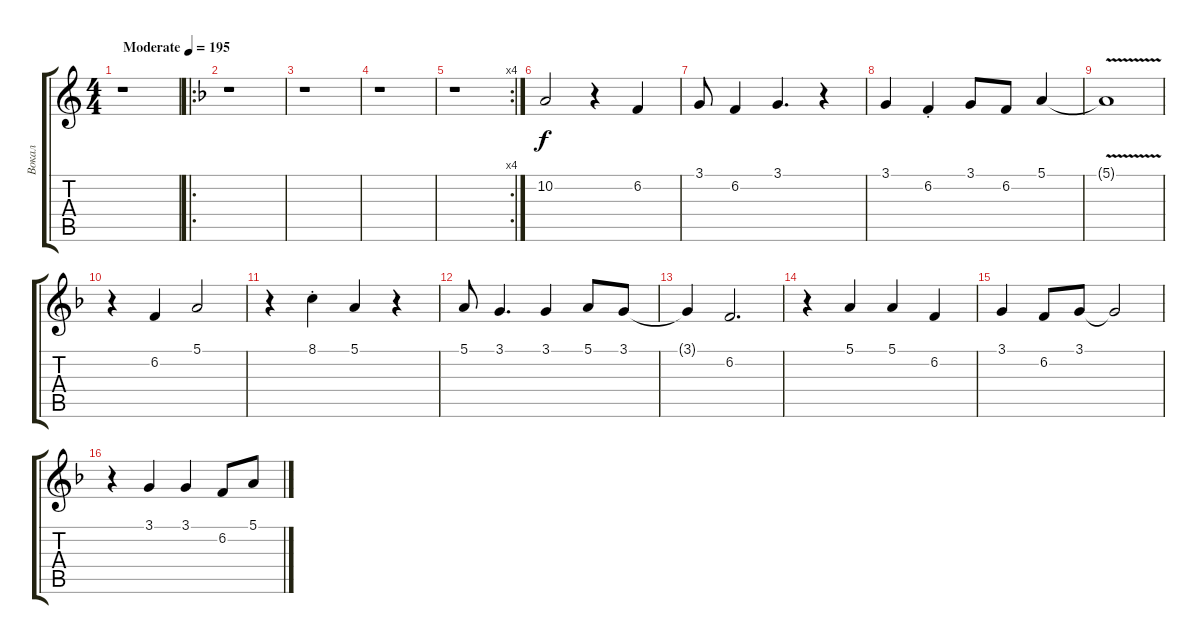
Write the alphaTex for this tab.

\track ("Вокал" "Вокал") {instrument oboe}
\staff {score tabs}
\tuning (E4 B3 G3 D3 A2 E2) {hide}
\ts (4 4)
\tempo (195 "Moderate")
\clef g2
\ks c
r.1{dy f instrument oboe} |
\ro
\ks f
r.1 |
r.1 |
r.1 |
\rc 4
r.1 |
10.2.2 r.4 6.2.4 |
3.1.8 6.2.4 3.1.4{d} r.4 |
3.1.4 6.2{st}.4 3.1.8 6.2.8 5.1.4 |
5.1{v t}.1 |
r.4 6.2.4 5.1.2 |
r.4 8.1{st}.4 5.1.4 r.4 |
5.1.8 3.1.4{d} 3.1.4 5.1.8 3.1.8 |
3.1{t}.4 6.2.2{d} |
r.4 5.1.4 5.1.4 6.2.4 |
3.1.4 6.2.8 3.1.8 3.1{t}.2 |
r.4 3.1.4 3.1.4 6.2.8 5.1.8
